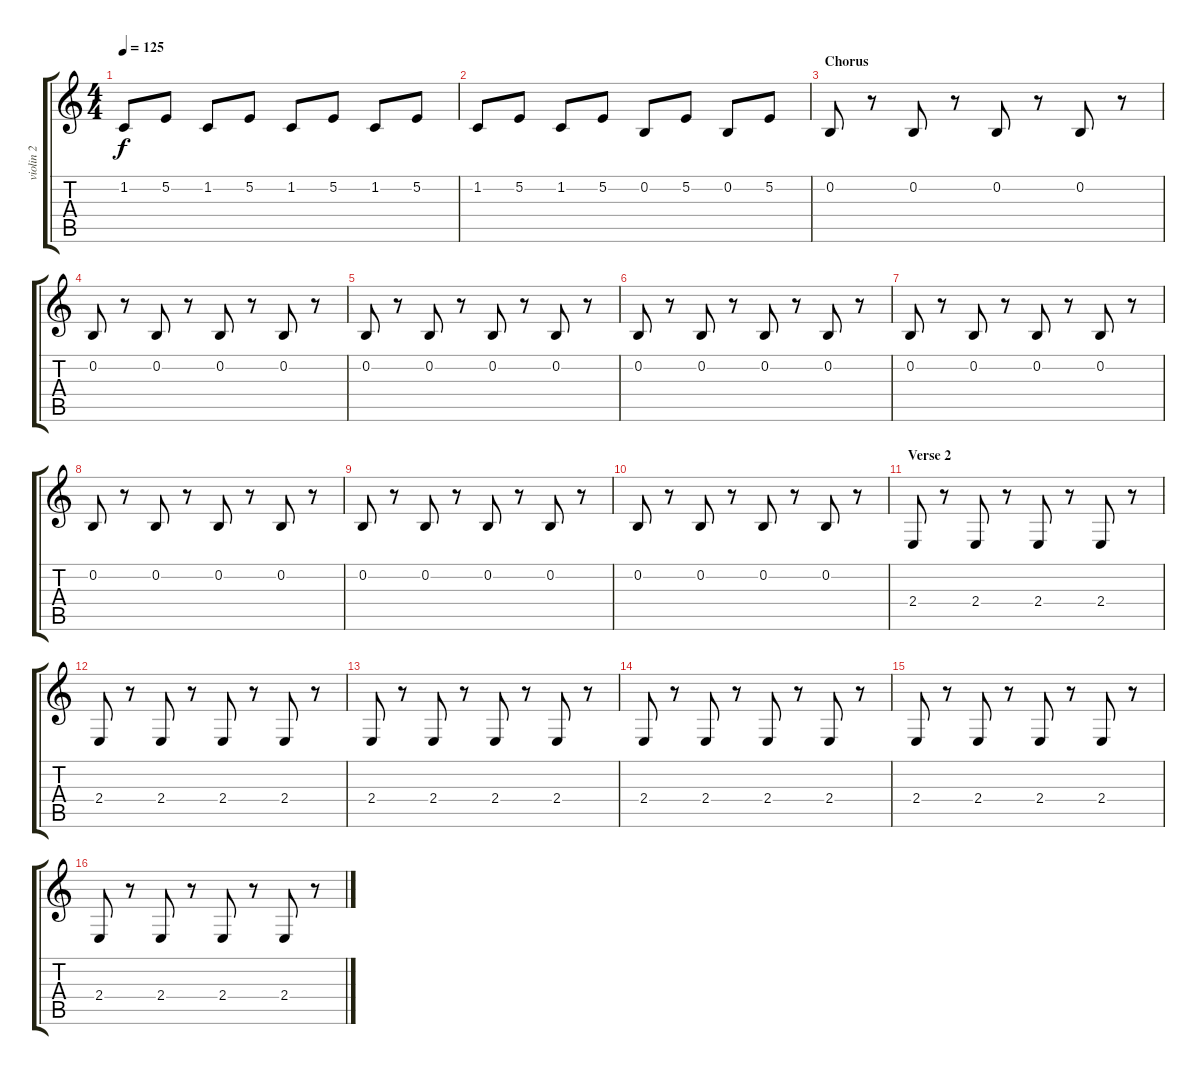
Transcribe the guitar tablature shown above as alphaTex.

\track ("violin 2" "violin 2") {instrument violin}
\staff {score tabs}
\tuning (E4 B3 G3 D3 A2 E2) {hide}
\ts (4 4)
\tempo 125
\clef g2
\ks c
1.2.8{dy f} 5.2.8 1.2.8 5.2.8 1.2.8 5.2.8 1.2.8 5.2.8 |
1.2.8 5.2.8 1.2.8 5.2.8 0.2.8 5.2.8 0.2.8 5.2.8 |
\section ("" "Chorus")
0.2.8 r.8 0.2.8 r.8 0.2.8 r.8 0.2.8 r.8 |
0.2.8 r.8 0.2.8 r.8 0.2.8 r.8 0.2.8 r.8 |
0.2.8 r.8 0.2.8 r.8 0.2.8 r.8 0.2.8 r.8 |
0.2.8 r.8 0.2.8 r.8 0.2.8 r.8 0.2.8 r.8 |
0.2.8 r.8 0.2.8 r.8 0.2.8 r.8 0.2.8 r.8 |
0.2.8 r.8 0.2.8 r.8 0.2.8 r.8 0.2.8 r.8 |
0.2.8 r.8 0.2.8 r.8 0.2.8 r.8 0.2.8 r.8 |
0.2.8 r.8 0.2.8 r.8 0.2.8 r.8 0.2.8 r.8 |
\section ("" "Verse 2")
2.4.8 r.8 2.4.8 r.8 2.4.8 r.8 2.4.8 r.8 |
2.4.8 r.8 2.4.8 r.8 2.4.8 r.8 2.4.8 r.8 |
2.4.8 r.8 2.4.8 r.8 2.4.8 r.8 2.4.8 r.8 |
2.4.8 r.8 2.4.8 r.8 2.4.8 r.8 2.4.8 r.8 |
2.4.8 r.8 2.4.8 r.8 2.4.8 r.8 2.4.8 r.8 |
2.4.8 r.8 2.4.8 r.8 2.4.8 r.8 2.4.8 r.8
